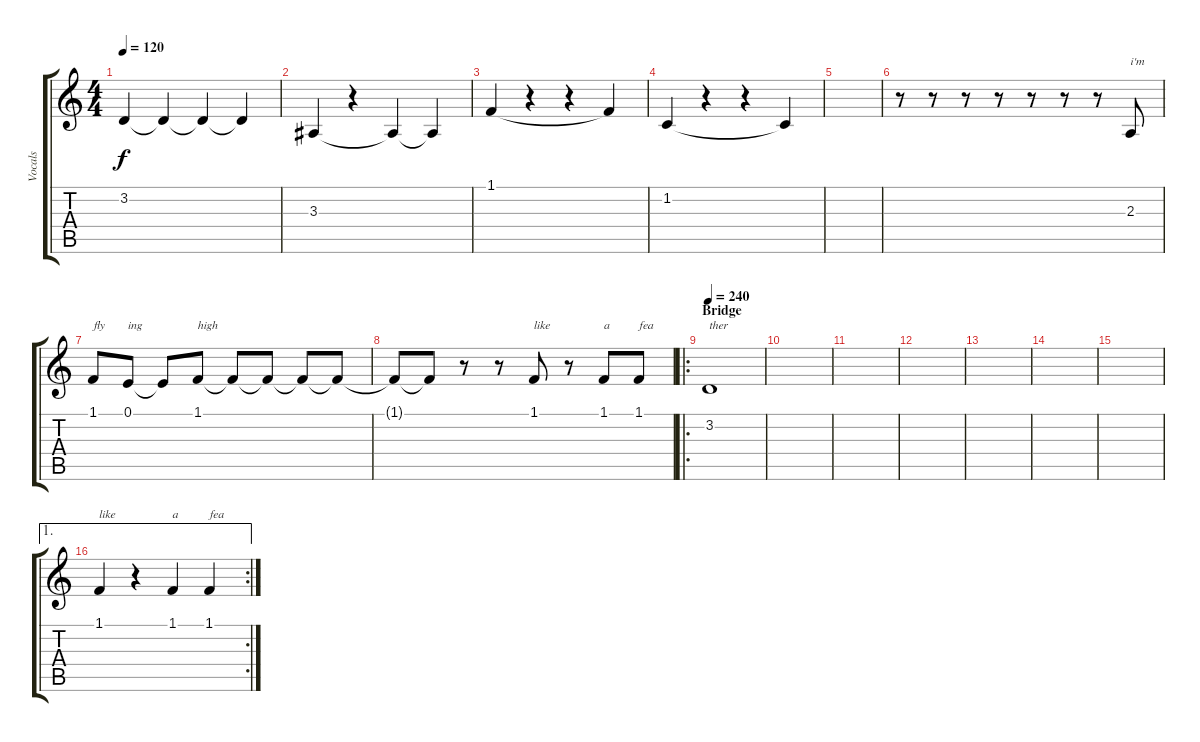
\track ("Vocals" "Vocals") {instrument oboe}
\staff {score tabs}
\tuning (E4 B3 G3 D3 A2 E2) {hide}
\ts (4 4)
\tempo 120
\clef g2
\ks c
3.2{t}.4{dy f} 3.2{t}.4 3.2{t}.4 3.2{t}.4 |
3.3.4 r.4 3.3{t}.4 3.3{t}.4 |
1.1.4 r.4 r.4 1.1{t}.4 |
1.2.4 r.4 r.4 1.2{t}.4 |
|
r.8 r.8 r.8 r.8 r.8 r.8 r.8 2.3.8{txt "i'm"} |
1.1.8{txt "fly"} 0.1.8{txt "ing"} 0.1{t}.8 1.1.8{txt "high"} 1.1{t}.8 1.1{t}.8 1.1{t}.8 1.1{t}.8 |
1.1{t}.8 1.1{t}.8 r.8 r.8 1.1.8{txt "like"} r.8 1.1.8{txt "a"} 1.1.8{txt "fea"} |
\ro
\section ("" "Bridge")
\tempo 240
3.2.1{txt "ther"} |
|
|
|
|
|
|
\ae 1
\rc 2
1.1.4{txt "like"} r.4 1.1.4{txt "a"} 1.1.4{txt "fea"}
